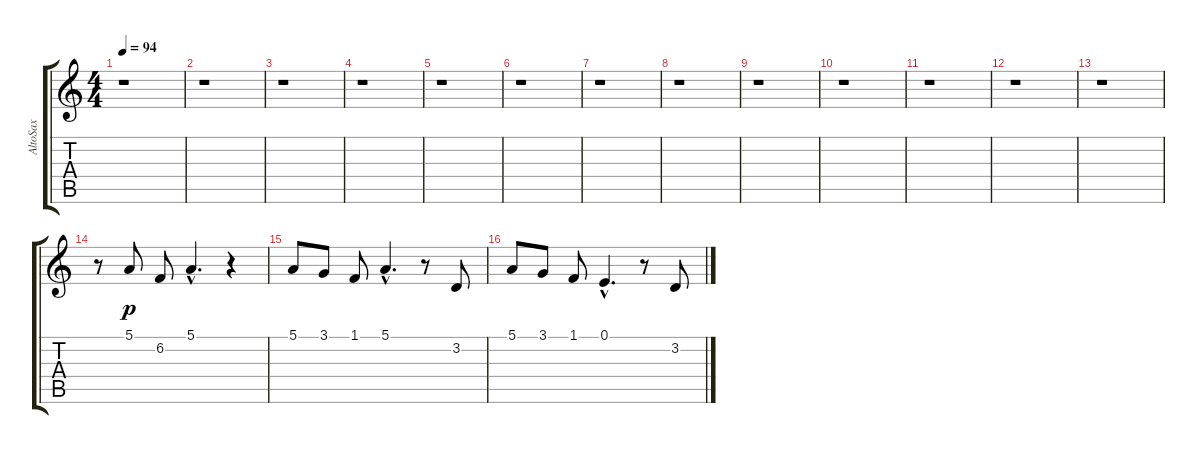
\track ("AltoSax" "AltoSax") {instrument synthstrings1}
\staff {score tabs}
\tuning (E4 B3 G3 D3 A2 E2) {hide}
\ts (4 4)
\tempo 94
\clef g2
\ks c
r.1{dy p instrument synthstrings1} |
r.1 |
r.1 |
r.1 |
r.1 |
r.1 |
r.1 |
r.1 |
r.1 |
r.1 |
r.1 |
r.1 |
r.1 |
r.8 5.1.8 6.2.8 5.1{hac}.4{d} r.4 |
5.1.8 3.1.8 1.1.8 5.1{hac}.4{d} r.8 3.2.8 |
5.1.8 3.1.8 1.1.8 0.1{hac}.4{d} r.8 3.2.8
